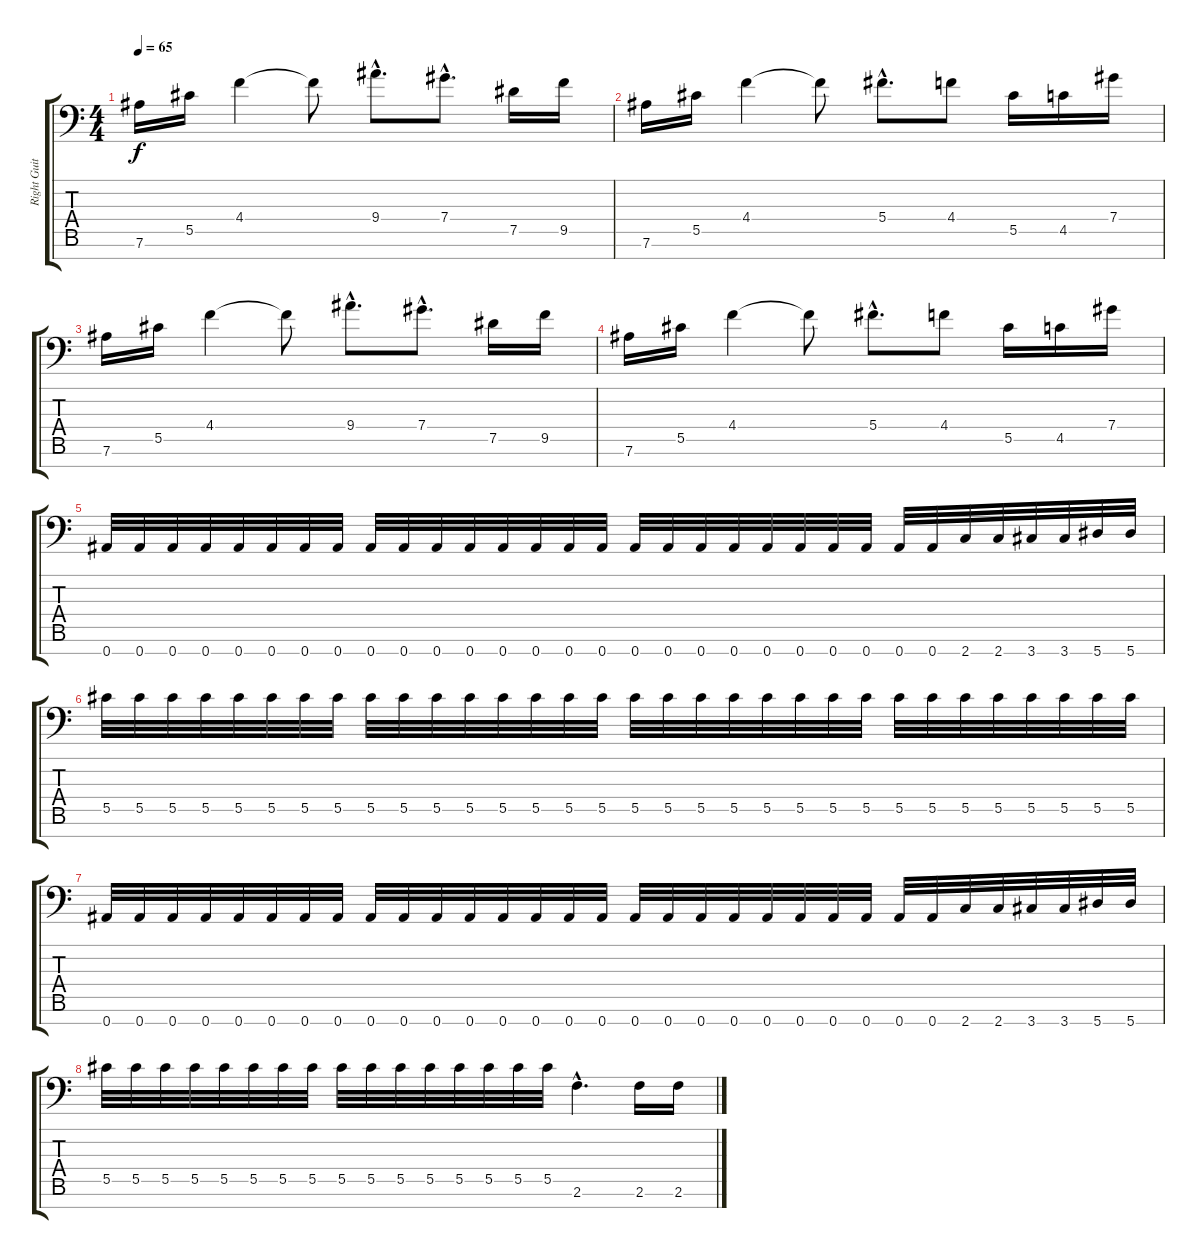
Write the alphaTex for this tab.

\track ("Right Guitar" "Right Guit") {instrument distortionguitar}
\staff {score tabs}
\tuning (Eb4 Bb3 Gb3 Db3 Ab2 Eb2 Bb1) {hide}
\ts (4 4)
\tempo 65
\clef f4
\ks c
7.6.16{dy f} 5.5.16 4.4.4 4.4{t}.8 9.4{hac}.8{d} 7.4{hac}.8{d} 7.5.16 9.5.16 |
7.6.16 5.5.16 4.4.4 4.4{t}.8 5.4{hac}.8{d} 4.4.8 5.5.16 4.5.16 7.4.16 |
7.6.16 5.5.16 4.4.4 4.4{t}.8 9.4{hac}.8{d} 7.4{hac}.8{d} 7.5.16 9.5.16 |
7.6.16 5.5.16 4.4.4 4.4{t}.8 5.4{hac}.8{d} 4.4.8 5.5.16 4.5.16 7.4.16 |
0.7.32 0.7.32 0.7.32 0.7.32 0.7.32 0.7.32 0.7.32 0.7.32 0.7.32 0.7.32 0.7.32 0.7.32 0.7.32 0.7.32 0.7.32 0.7.32 0.7.32 0.7.32 0.7.32 0.7.32 0.7.32 0.7.32 0.7.32 0.7.32 0.7.32 0.7.32 2.7.32 2.7.32 3.7.32 3.7.32 5.7.32 5.7.32 |
5.5.32 5.5.32 5.5.32 5.5.32 5.5.32 5.5.32 5.5.32 5.5.32 5.5.32 5.5.32 5.5.32 5.5.32 5.5.32 5.5.32 5.5.32 5.5.32 5.5.32 5.5.32 5.5.32 5.5.32 5.5.32 5.5.32 5.5.32 5.5.32 5.5.32 5.5.32 5.5.32 5.5.32 5.5.32 5.5.32 5.5.32 5.5.32 |
0.7.32 0.7.32 0.7.32 0.7.32 0.7.32 0.7.32 0.7.32 0.7.32 0.7.32 0.7.32 0.7.32 0.7.32 0.7.32 0.7.32 0.7.32 0.7.32 0.7.32 0.7.32 0.7.32 0.7.32 0.7.32 0.7.32 0.7.32 0.7.32 0.7.32 0.7.32 2.7.32 2.7.32 3.7.32 3.7.32 5.7.32 5.7.32 |
5.5.32 5.5.32 5.5.32 5.5.32 5.5.32 5.5.32 5.5.32 5.5.32 5.5.32 5.5.32 5.5.32 5.5.32 5.5.32 5.5.32 5.5.32 5.5.32 2.6{hac}.4{d} 2.6.16 2.6.16
